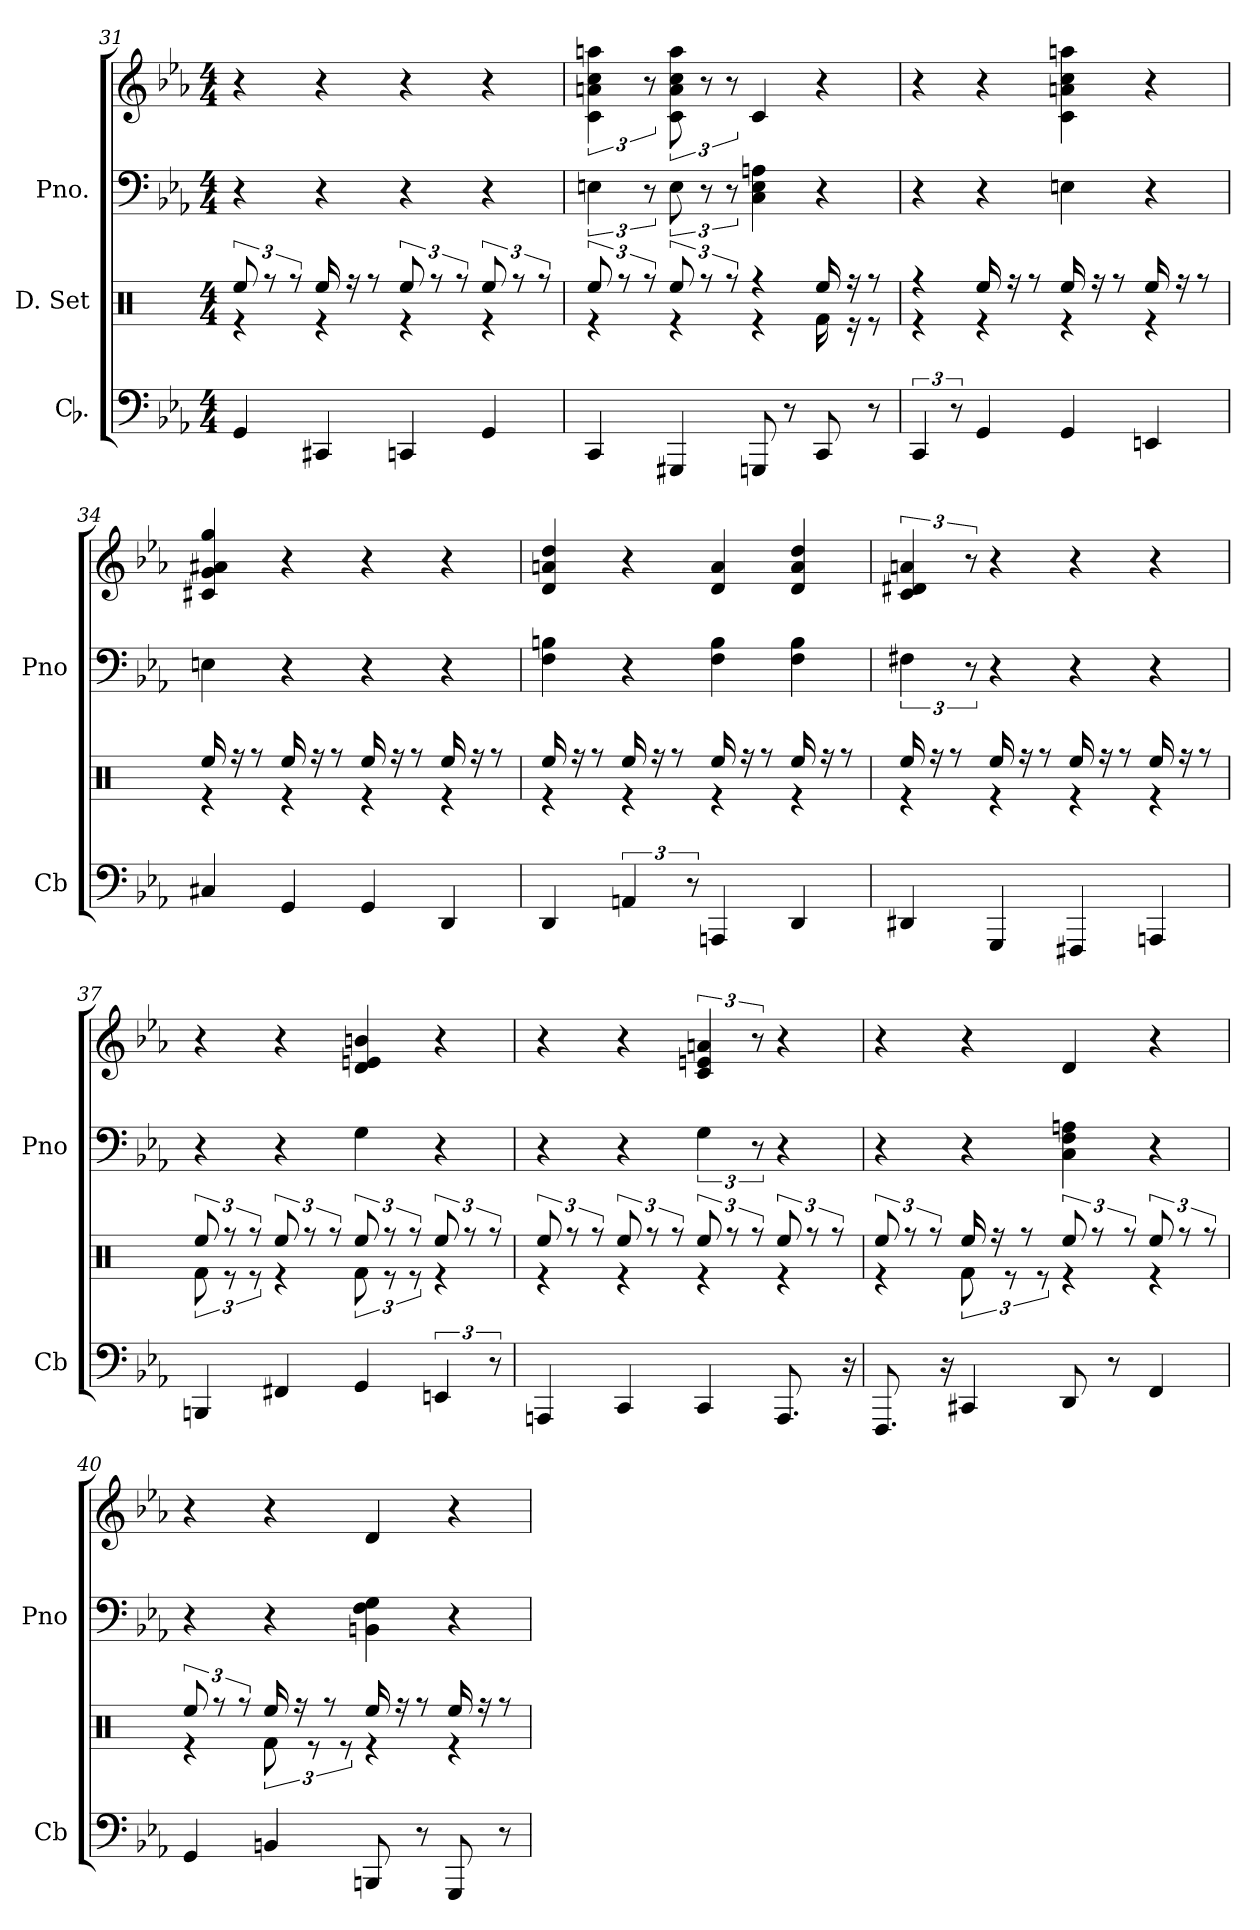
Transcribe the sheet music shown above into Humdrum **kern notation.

**kern	**kern	**kern	**kern
*part3	*part2	*part1	*part1
*staff4	*staff3	*staff2	*staff1
*I"Cb.	*I"D. Set	*I"Pno.	*
*I'Cb	*	*I'Pno	*
*clefF4	*clefX	*clefF4	*clefG2
*k[b-e-a-]	*k[]	*k[b-e-a-]	*k[b-e-a-]
*M4/4	*M4/4	*M4/4	*M4/4
=31	=31	=31	=31
*	*^	*	*
4GG	4re	12Ree/	4r	4r
.	.	12rff	.	.
.	.	12rff	.	.
4CC#X	4re	16Ree/	4r	4r
.	.	16rff	.	.
.	.	8rff	.	.
4CCn	4re	12Ree/	4r	4r
.	.	12rff	.	.
.	.	12rff	.	.
4GG	4re	12Ree/	4r	4r
.	.	12rff	.	.
.	.	12rff	.	.
=32	=32	=32	=32	=32
4CC	4re	12Ree/	6En	6c 6an 6cc 6aan
.	.	12rff	.	.
.	.	12rff	12r	12r
4GGG#X	4re	12Ree/	12E	12c 12a 12cc 12aa
.	.	12rff	12r	12r
.	.	12rff	12r	12r
8GGGn	4re	4rff	4C 4E 4An	4c
8r	.	.	.	.
8CC	16Rf\	16Ree/	4r	4r
.	16re	16rff	.	.
8r	8re	8rff	.	.
=33	=33	=33	=33	=33
6CC	4re	4rff	4r	4r
12r	.	.	.	.
4GG	4re	16Ree/	4r	4r
.	.	16rff	.	.
.	.	8rff	.	.
4GG	4re	16Ree/	4En	4c 4an 4cc 4aan
.	.	16rff	.	.
.	.	8rff	.	.
4EEn	4re	16Ree/	4r	4r
.	.	16rff	.	.
.	.	8rff	.	.
=34	=34	=34	=34	=34
4C#X	4re	16Ree/	4En	4c#X 4g 4a#X 4gg
.	.	16rff	.	.
.	.	8rff	.	.
4GG	4re	16Ree/	4r	4r
.	.	16rff	.	.
.	.	8rff	.	.
4GG	4re	16Ree/	4r	4r
.	.	16rff	.	.
.	.	8rff	.	.
4DD	4re	16Ree/	4r	4r
.	.	16rff	.	.
.	.	8rff	.	.
=35	=35	=35	=35	=35
4DD	4re	16Ree/	4F 4Bn	4d 4an 4dd
.	.	16rff	.	.
.	.	8rff	.	.
6AAn	4re	16Ree/	4r	4r
.	.	16rff	.	.
.	.	8rff	.	.
12r	.	.	.	.
4AAAn	4re	16Ree/	4F 4B	4d 4a
.	.	16rff	.	.
.	.	8rff	.	.
4DD	4re	16Ree/	4F 4B	4d 4a 4dd
.	.	16rff	.	.
.	.	8rff	.	.
=36	=36	=36	=36	=36
4DD#X	4re	16Ree/	6F#X	6c 6d#X 6an
.	.	16rff	.	.
.	.	8rff	.	.
.	.	.	12r	12r
4GGG	4re	16Ree/	4r	4r
.	.	16rff	.	.
.	.	8rff	.	.
4FFF#X	4re	16Ree/	4r	4r
.	.	16rff	.	.
.	.	8rff	.	.
4AAAn	4re	16Ree/	4r	4r
.	.	16rff	.	.
.	.	8rff	.	.
=37	=37	=37	=37	=37
4BBBn	12Rf\	12Ree/	4r	4r
.	12re	12rff	.	.
.	12re	12rff	.	.
4FF#X	4re	12Ree/	4r	4r
.	.	12rff	.	.
.	.	12rff	.	.
4GG	12Rf\	12Ree/	4G	4d 4en 4bn
.	12re	12rff	.	.
.	12re	12rff	.	.
6EEn	4re	12Ree/	4r	4r
.	.	12rff	.	.
12r	.	12rff	.	.
=38	=38	=38	=38	=38
4AAAn	4re	12Ree/	4r	4r
.	.	12rff	.	.
.	.	12rff	.	.
4CC	4re	12Ree/	4r	4r
.	.	12rff	.	.
.	.	12rff	.	.
4CC	4re	12Ree/	6G	6c 6en 6an
.	.	12rff	.	.
.	.	12rff	12r	12r
8.AAA	4re	12Ree/	4r	4r
.	.	12rff	.	.
.	.	12rff	.	.
16r	.	.	.	.
=39	=39	=39	=39	=39
8.FFF	4re	12Ree/	4r	4r
.	.	12rff	.	.
.	.	12rff	.	.
16r	.	.	.	.
4CC#X	12Rf\	16Ree/	4r	4r
.	.	16rff	.	.
.	12re	.	.	.
.	.	8rff	.	.
.	12re	.	.	.
8DD	4re	12Ree/	4C 4F 4An	4d
.	.	12rff	.	.
8r	.	.	.	.
.	.	12rff	.	.
4FF	4re	12Ree/	4r	4r
.	.	12rff	.	.
.	.	12rff	.	.
=40	=40	=40	=40	=40
4GG	4re	12Ree/	4r	4r
.	.	12rff	.	.
.	.	12rff	.	.
4BBn	12Rf\	16Ree/	4r	4r
.	.	16rff	.	.
.	12re	.	.	.
.	.	8rff	.	.
.	12re	.	.	.
8BBBn	4re	16Ree/	4BBn 4F 4G	4d
.	.	16rff	.	.
8r	.	8rff	.	.
8GGG	4re	16Ree/	4r	4r
.	.	16rff	.	.
8r	.	8rff	.	.
*	*v	*v	*	*
=	=	=	=
*-	*-	*-	*-
